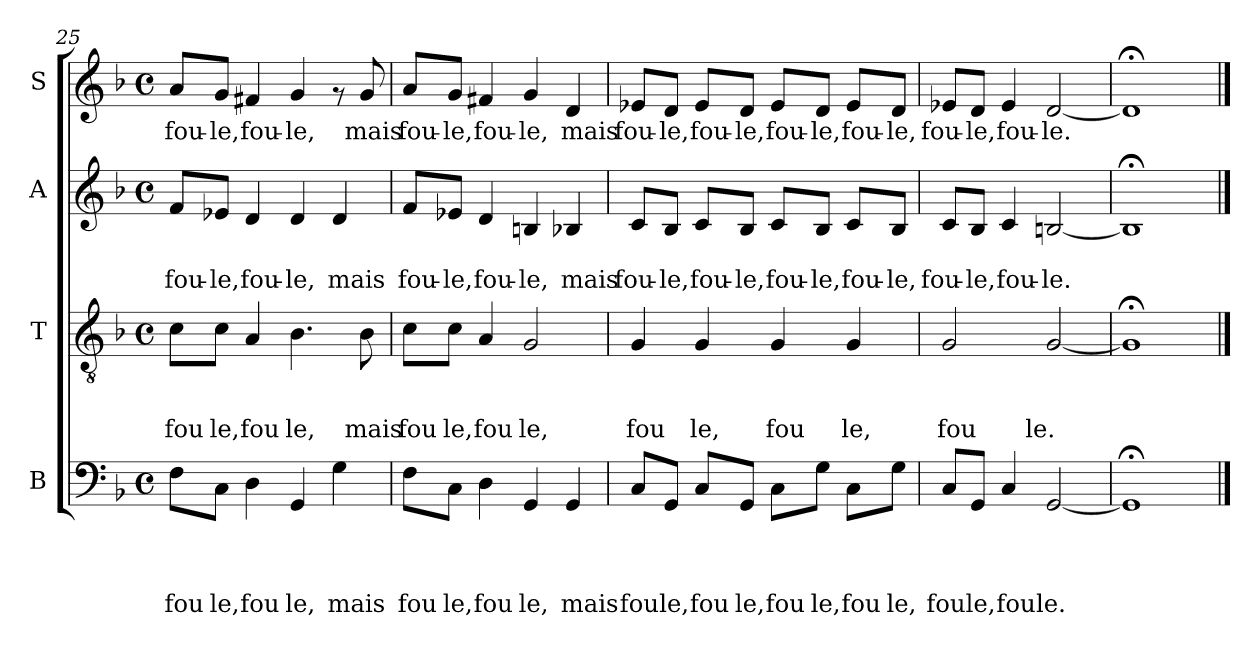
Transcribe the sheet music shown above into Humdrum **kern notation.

**kern	**text	**text	**text	**text	**kern	**text	**text	**text	**kern	**text	**text	**kern	**text
*part4	*part4	*part4	*part4	*part4	*part3	*part3	*part3	*part3	*part2	*part2	*part2	*part1	*part1
*staff4	*staff4	*staff4	*staff4	*staff4	*staff3	*staff3	*staff3	*staff3	*staff2	*staff2	*staff2	*staff1	*staff1
*I"B	*	*	*	*	*I"T	*	*	*	*I"A	*	*	*I"S	*
!!LO:PB:g=z
*clefF4	*	*	*	*	*clefGv2	*	*	*	*clefG2	*	*	*clefG2	*
*k[b-]	*	*	*	*	*k[b-]	*	*	*	*k[b-]	*	*	*k[b-]	*
*F:	*	*	*	*	*F:	*	*	*	*F:	*	*	*F:	*
*M4/4	*	*	*	*	*M4/4	*	*	*	*M4/4	*	*	*M4/4	*
*met(c)	*	*	*	*	*met(c)	*	*	*	*met(c)	*	*	*met(c)	*
=25	=25	=25	=25	=25	=25	=25	=25	=25	=25	=25	=25	=25	=25
!	!	!	!	!LO:LY:b	!	!	!	!LO:LY:b	!	!	!LO:LY:b	!	!LO:LY:b
8F\L	.	.	.	fou	8c\L	.	.	fou	8f/L	.	fou-	8a/L	fou-
!	!	!	!	!LO:LY:b	!	!	!	!LO:LY:b	!	!	!LO:LY:b	!	!LO:LY:b
8C\J	.	.	.	le,	8c\J	.	.	le,	8e-X/J	.	-le,	8g/J	-le,
!	!	!	!	!LO:LY:b	!	!	!	!LO:LY:b	!	!	!LO:LY:b	!	!LO:LY:b
4D\	.	.	.	fou	4A/	.	.	fou	4d/	.	fou-	4f#X/	fou-
!	!	!	!	!LO:LY:b	!	!	!	!LO:LY:b	!	!	!LO:LY:b	!	!LO:LY:b
4GG/	.	.	.	le,	4.B-\	.	.	le,	4d/	.	-le,	4g/	-le,
!	!	!	!	!LO:LY:b	!	!	!	!	!	!	!LO:LY:b	!	!
4G\	.	.	.	mais	.	.	.	.	4d/	.	mais	8rf	.
!	!	!	!	!	!	!	!	!LO:LY:b	!	!	!	!	!LO:LY:b
.	.	.	.	.	8B-\	.	.	mais	.	.	.	8g/	mais
=26	=26	=26	=26	=26	=26	=26	=26	=26	=26	=26	=26	=26	=26
!	!	!	!	!LO:LY:b	!	!	!	!LO:LY:b	!	!	!LO:LY:b	!	!LO:LY:b
8F\L	.	.	.	fou	8c\L	.	.	fou	8f/L	.	fou-	8a/L	fou-
!	!	!	!	!LO:LY:b	!	!	!	!LO:LY:b	!	!	!LO:LY:b	!	!LO:LY:b
8C\J	.	.	.	le,	8c\J	.	.	le,	8e-X/J	.	-le,	8g/J	-le,
!	!	!	!	!LO:LY:b	!	!	!	!LO:LY:b	!	!	!LO:LY:b	!	!LO:LY:b
4D\	.	.	.	fou	4A/	.	.	fou	4d/	.	fou-	4f#X/	fou-
!	!	!	!	!LO:LY:b	!	!	!	!LO:LY:b	!	!	!LO:LY:b	!	!LO:LY:b
4GG/	.	.	.	le,	2G/	.	.	le,	4Bn/	.	-le,	4g/	-le,
!	!	!	!	!LO:LY:b	!	!	!	!	!	!	!LO:LY:b	!	!LO:LY:b
4GG/	.	.	.	mais	.	.	.	.	4B-X/	.	mais	4d/	mais
=27	=27	=27	=27	=27	=27	=27	=27	=27	=27	=27	=27	=27	=27
!	!	!	!	!LO:LY:b	!	!	!	!LO:LY:b	!	!	!LO:LY:b	!	!LO:LY:b
8C/L	.	.	.	fou	4G/	.	.	fou	8c/L	.	fou-	8e-X/L	fou-
!	!	!	!	!LO:LY:b	!	!	!	!	!	!	!LO:LY:b	!	!LO:LY:b
8GG/J	.	.	.	le,	.	.	.	.	8B-/J	.	-le,	8d/J	-le,
!	!	!	!	!LO:LY:b	!	!	!	!LO:LY:b	!	!	!LO:LY:b	!	!LO:LY:b
8C/L	.	.	.	fou	4G/	.	.	le,	8c/L	.	fou-	8e-/L	fou-
!	!	!	!	!LO:LY:b	!	!	!	!	!	!	!LO:LY:b	!	!LO:LY:b
8GG/J	.	.	.	le,	.	.	.	.	8B-/J	.	-le,	8d/J	-le,
!	!	!	!	!LO:LY:b	!	!	!	!LO:LY:b	!	!	!LO:LY:b	!	!LO:LY:b
8C\L	.	.	.	fou	4G/	.	.	fou	8c/L	.	fou-	8e-/L	fou-
!	!	!	!	!LO:LY:b	!	!	!	!	!	!	!LO:LY:b	!	!LO:LY:b
8G\J	.	.	.	le,	.	.	.	.	8B-/J	.	-le,	8d/J	-le,
!	!	!	!	!LO:LY:b	!	!	!	!LO:LY:b	!	!	!LO:LY:b	!	!LO:LY:b
8C\L	.	.	.	fou	4G/	.	.	le,	8c/L	.	fou-	8e-/L	fou-
!	!	!	!	!LO:LY:b	!	!	!	!	!	!	!LO:LY:b	!	!LO:LY:b
8G\J	.	.	.	le,	.	.	.	.	8B-/J	.	-le,	8d/J	-le,
=28	=28	=28	=28	=28	=28	=28	=28	=28	=28	=28	=28	=28	=28
!	!	!	!	!LO:LY:b	!	!	!	!LO:LY:b	!	!	!LO:LY:b	!	!LO:LY:b
8C/L	.	.	.	fou	2G/	.	.	fou	8c/L	.	fou-	8e-X/L	fou-
!	!	!	!	!LO:LY:b	!	!	!	!	!	!	!LO:LY:b	!	!LO:LY:b
8GG/J	.	.	.	le,	.	.	.	.	8B-/J	.	-le,	8d/J	-le,
!	!	!	!	!LO:LY:b	!	!	!	!	!	!	!LO:LY:b	!	!LO:LY:b
4C/	.	.	.	fou	.	.	.	.	4c/	.	fou-	4e-/	fou-
!	!	!	!	!LO:LY:b	!	!	!	!LO:LY:b	!	!	!LO:LY:b	!	!LO:LY:b
[<2GG/	.	.	.	le.	[<2G/	.	.	le.	[<2Bn/	.	-le.	[<2d/	-le.
=29	=29	=29	=29	=29	=29	=29	=29	=29	=29	=29	=29	=29	=29
1GG;]	.	.	.	.	1G;]	.	.	.	1B;]	.	.	1d;]	.
==	==	==	==	==	==	==	==	==	==	==	==	==	==
*-	*-	*-	*-	*-	*-	*-	*-	*-	*-	*-	*-	*-	*-
